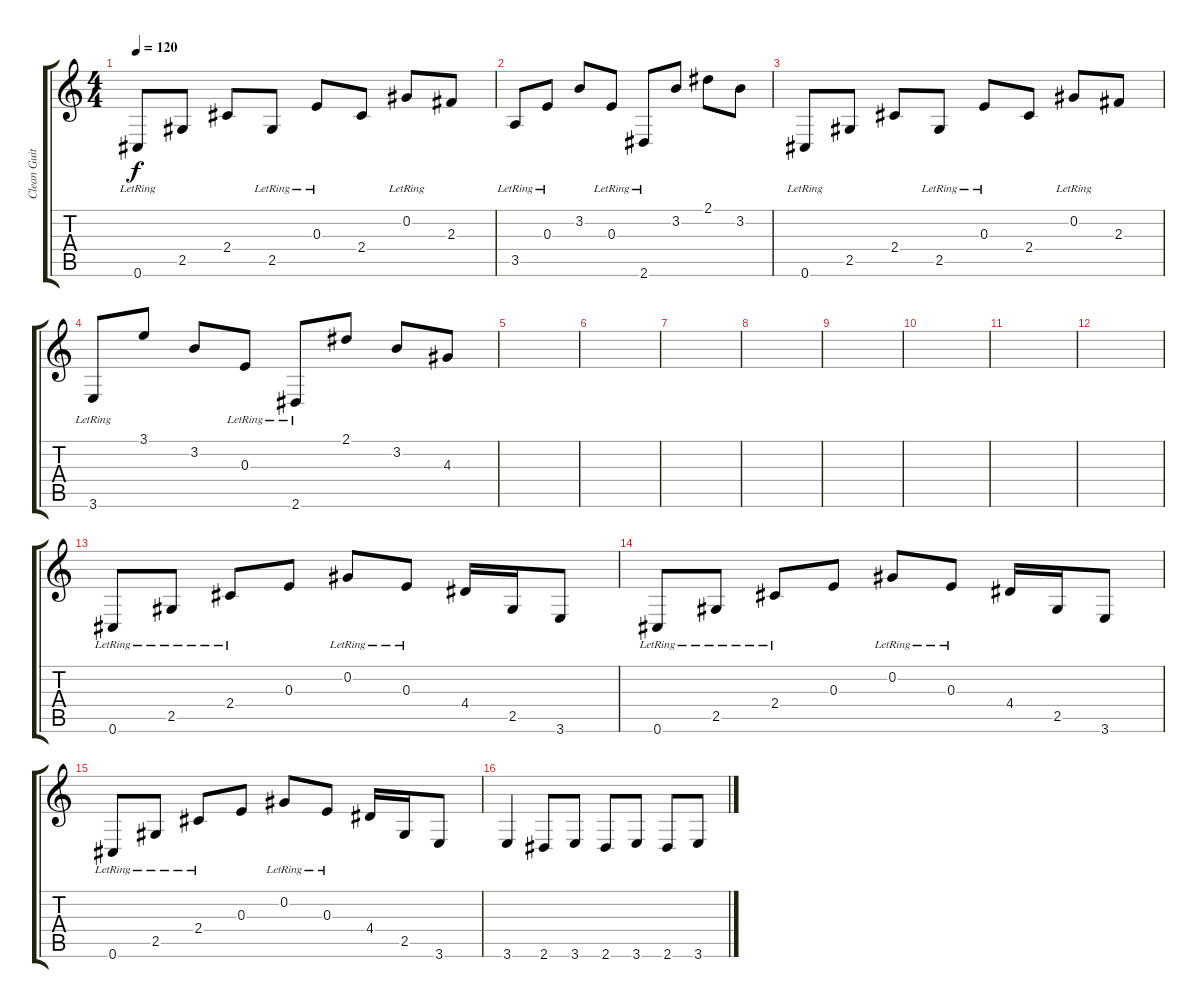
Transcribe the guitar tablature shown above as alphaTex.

\track ("Clean Guitar" "Clean Guit") {instrument acousticguitarsteel}
\staff {score tabs}
\tuning (Db4 Ab3 E3 B2 Gb2 Db2) {hide}
\ts (4 4)
\tempo 120
\clef g2
\ks c
0.6{lr}.8{dy f} 2.5.8 2.4.8 2.5{lr}.8 0.3{lr}.8 2.4.8 0.2{lr}.8 2.3.8 |
3.5{lr}.8 0.3{lr}.8 3.2.8 0.3{lr}.8 2.6{lr}.8 3.2.8 2.1.8 3.2.8 |
0.6{lr}.8 2.5.8 2.4.8 2.5{lr}.8 0.3{lr}.8 2.4.8 0.2{lr}.8 2.3.8 |
3.6{lr}.8 3.1.8 3.2.8 0.3{lr}.8 2.6{lr}.8 2.1.8 3.2.8 4.3.8 |
|
|
|
|
|
|
|
|
0.6{lr}.8 2.5{lr}.8 2.4{lr}.8 0.3.8 0.2{lr}.8 0.3{lr}.8 4.4.16 2.5.16 3.6.8 |
0.6{lr}.8 2.5{lr}.8 2.4{lr}.8 0.3.8 0.2{lr}.8 0.3{lr}.8 4.4.16 2.5.16 3.6.8 |
0.6{lr}.8 2.5{lr}.8 2.4{lr}.8 0.3.8 0.2{lr}.8 0.3{lr}.8 4.4.16 2.5.16 3.6.8 |
3.6.4 2.6.8 3.6.8 2.6.8 3.6.8 2.6.8 3.6.8
